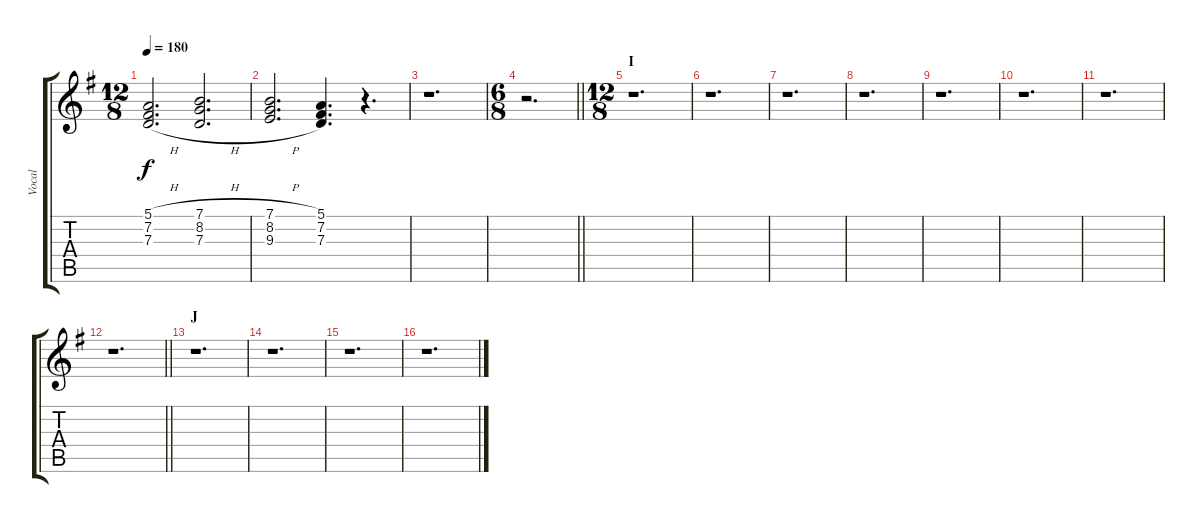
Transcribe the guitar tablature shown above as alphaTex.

\track ("Vocal" "Vocal") {instrument choiraahs}
\staff {score tabs}
\tuning (E4 B3 G3 D3 A2 E2) {hide}
\ts (12 8)
\tempo 180
\clef g2
\ks g
(5.1{h} 7.2{h} 7.3{h}).2{d dy f} (7.1{h} 8.2{h} 7.3{h}).2{d} |
(7.1{h} 8.2{h} 9.3{h}).2{d} (5.1 7.2 7.3).4{d} r.4{d} |
r.1{d} |
\ts (6 8)
\barLineRight lightlight
r.2{d} |
\ts (12 8)
\section ("" "I")
r.1{d} |
r.1{d} |
r.1{d} |
r.1{d} |
r.1{d} |
r.1{d} |
r.1{d} |
\barLineRight lightlight
r.1{d} |
\section ("" "J")
r.1{d} |
r.1{d} |
r.1{d} |
r.1{d}
